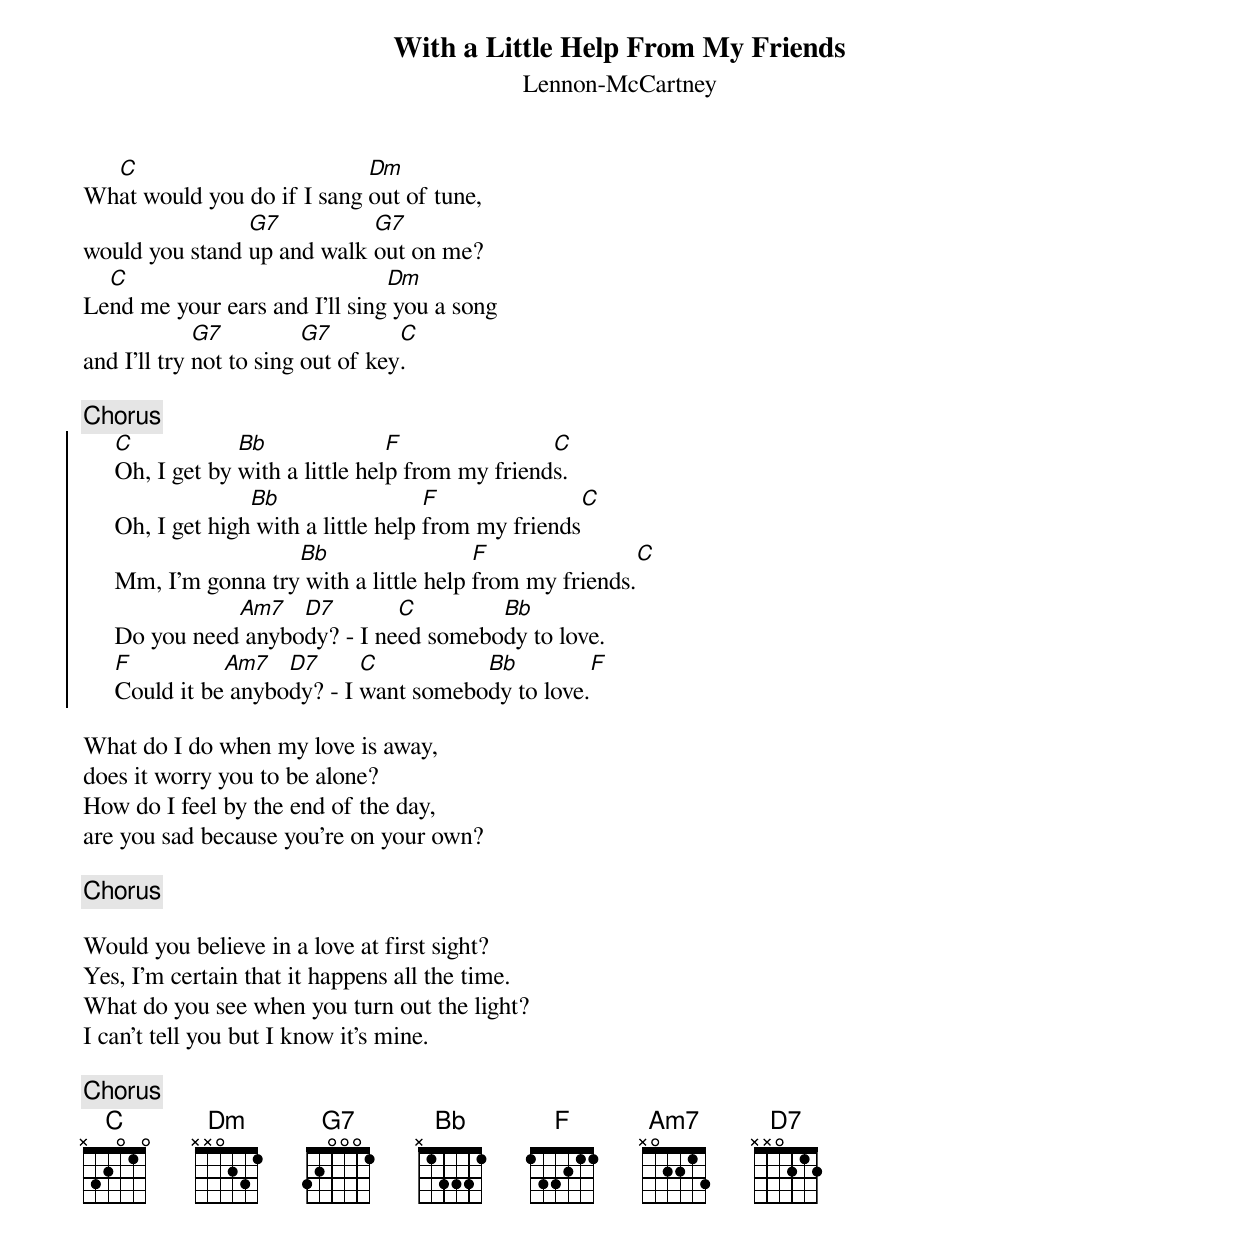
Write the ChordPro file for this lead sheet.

{t:With a Little Help From My Friends}
{st:Lennon-McCartney}

Wh[C]at would you do if I sang [Dm]out of tune,
would you stand [G7]up and walk [G7]out on me?
Le[C]nd me your ears and I'll sing[Dm] you a song
and I'll try [G7]not to sing [G7]out of key[C].

{c:Chorus}
{soc}
     [C]Oh, I get by [Bb]with a little hel[F]p from my friend[C]s.
     Oh, I get high[Bb] with a little help [F]from my friends[C]
     Mm, I'm gonna try[Bb] with a little help [F]from my friends.[C]
     Do you need[Am7] anybo[D7]dy? - I ne[C]ed somebo[Bb]dy to love.
     [F]Could it be[Am7] anybo[D7]dy? - I [C]want somebo[Bb]dy to love.[F]
{eoc}

What do I do when my love is away,
does it worry you to be alone?
How do I feel by the end of the day,
are you sad because you're on your own?

{c:Chorus}

Would you believe in a love at first sight?
Yes, I'm certain that it happens all the time.
What do you see when you turn out the light?
I can't tell you but I know it's mine.

{c:Chorus}
